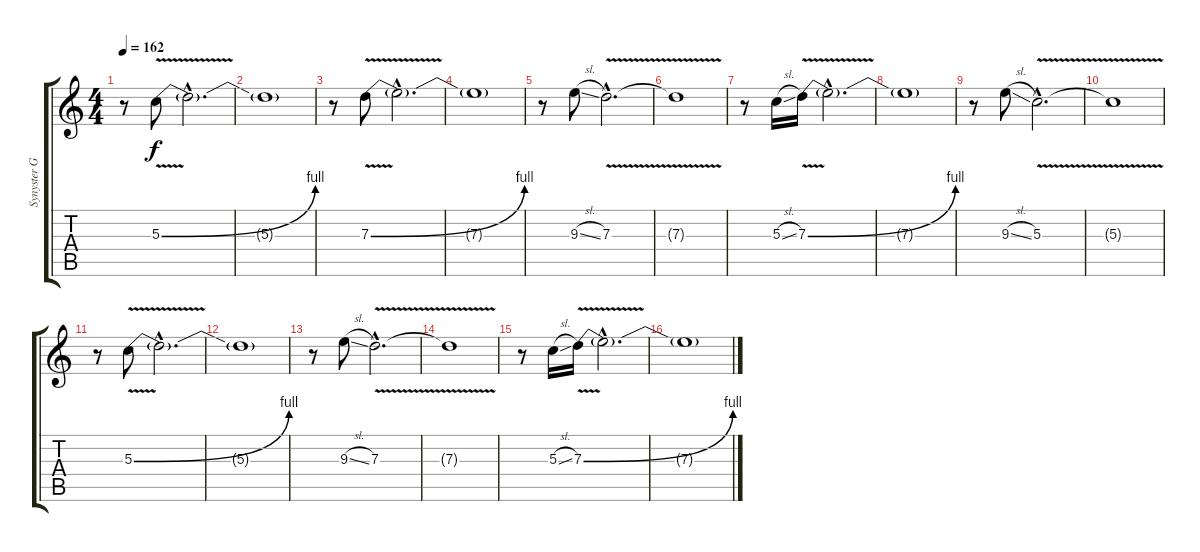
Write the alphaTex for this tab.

\track ("Synyster Gates" "Synyster G") {instrument distortionguitar}
\staff {score tabs}
\tuning (E4 B3 G3 D3 A2 D2) {hide}
\ts (4 4)
\tempo 162
\clef g2
\ks c
r.8{dy f} 5.3{be (bend 0 0 60 4) v}.8 5.3{hac t}.2{d} |
5.3{t}.1 |
r.8 7.3{be (bend 0 0 60 4) v}.8 7.3{hac t}.2{d} |
7.3{t}.1 |
r.8 9.3{sl}.8 7.3{v hac}.2{d} |
7.3{t}.1 |
r.8 5.3{sl}.16 7.3{be (bend 0 0 60 4) v}.16 7.3{hac t}.2{d} |
7.3{t}.1 |
r.8 9.3{sl}.8 5.3{v hac}.2{d} |
5.3{t}.1 |
r.8 5.3{be (bend 0 0 60 4) v}.8 5.3{hac t}.2{d} |
5.3{t}.1 |
r.8 9.3{sl}.8 7.3{v hac}.2{d} |
7.3{t}.1 |
r.8 5.3{sl}.16 7.3{be (bend 0 0 60 4) v}.16 7.3{hac t}.2{d} |
7.3{t}.1
